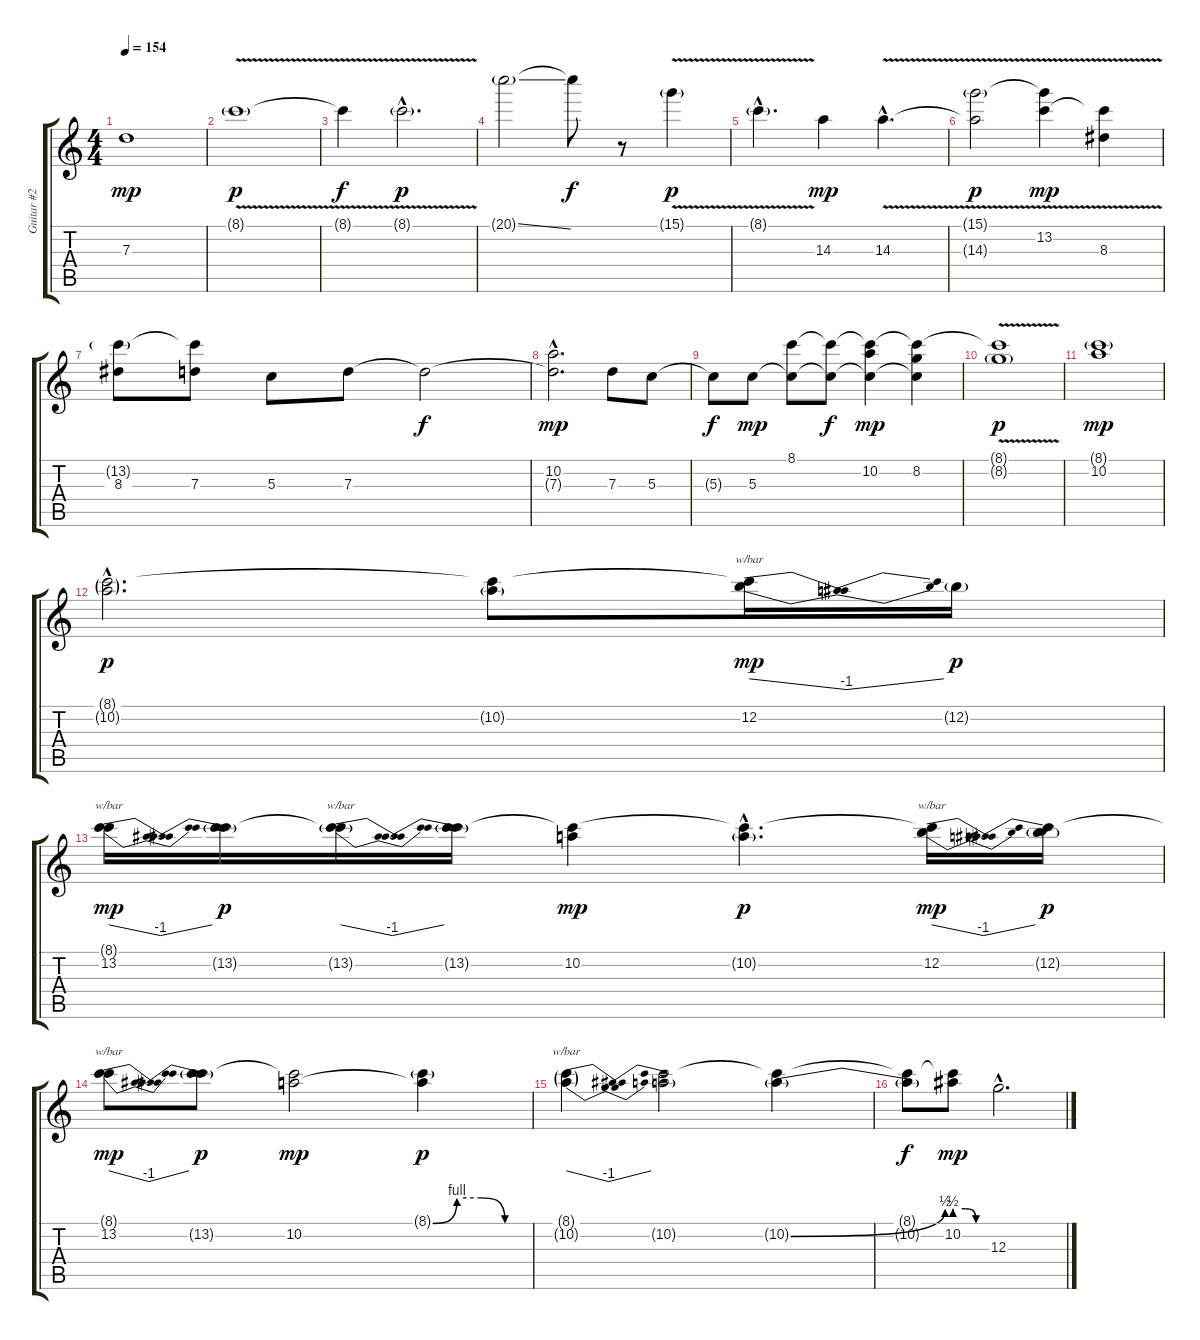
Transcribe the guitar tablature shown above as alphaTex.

\track ("Guitar #2" "Guitar #2") {instrument distortionguitar}
\staff {score tabs}
\tuning (E4 B3 G3 D3 A2 E2) {hide}
\ts (4 4)
\tempo 154
\clef g2
\ks c
7.3.1{dy mp} |
8.1{v g}.1{dy p} |
8.1{v t}.4{dy f} 8.1{v g hac}.2{d dy p} |
20.1{ss g}.2 20.1{t}.8{dy f} r.8 15.1{v g}.4{dy p} |
8.1{v g hac}.4{d} 14.3.4{dy mp} 14.3{v hac}.4{d} |
(15.1{v g} 14.3{v t}).2{dy p} (15.1{v t} 13.2{v}).4{dy mp} (13.2{t} 8.3).4 |
(13.2{g} 8.3).8 (13.2{t} 7.3).8 5.3.8 7.3.8 7.3{t}.2{dy f} |
(10.2{hac} 7.3{hac t}).2{d dy mp} 7.3.8 5.3.8 |
5.3{t}.8{dy f} 5.3.8{dy mp} (8.1 5.3{t}).8 (8.1{t} 5.3{t}).8{dy f} (8.1{t} 10.2 5.3{t}).4{dy mp} (8.1{t} 8.2 5.3{t}).4 |
(8.1{v t} 8.2{v g}).1{dy p} |
(8.1{g} 10.2).1{dy mp} |
(8.1{g hac} 10.2{g hac}).2{d dy p} (8.1{t} 10.2{g}).8 (8.1{t} 12.2).16{tbe (dip default 0 0 30 -4 60 0) dy mp} 12.2{g}.16{dy p} |
(8.1{t} 13.2).16{tbe (dip default 0 0 30 -4 60 0) dy mp} (8.1{t} 13.2{g}).16{dy p} (8.1{t} 13.2{g}).16{tbe (dip default 0 0 30 -4 60 0)} (8.1{t} 13.2{g}).16 (8.1{t} 10.2).4{dy mp} (8.1{hac t} 10.2{g hac}).4{d dy p} (8.1{t} 12.2).16{tbe (dip default 0 0 30 -4 60 0) dy mp} (8.1{t} 12.2{g}).16{dy p} |
(8.1{t} 13.2).8{tbe (dip default 0 0 30 -4 60 0) dy mp} (8.1{t} 13.2{g}).8{dy p} (8.1{t} 10.2).2{dy mp} (8.1{be (custom 0 0 15 4 30 4 45 0 60 0) g} 10.2{t}).4{dy p} |
(8.1{g} 10.2{g}).4{tbe (dip default 0 0 30 -4 60 0)} (8.1{t} 10.2{g}).2 (8.1{t} 10.2{be (bend 0 0 60 2) g}).4 |
(8.1{t} 10.2{t}).8{dy f} (8.1{t} 10.2{be (custom 0 2 20 2 40 0 60 0)}).8{dy mp} 12.3{hac}.2{d}
